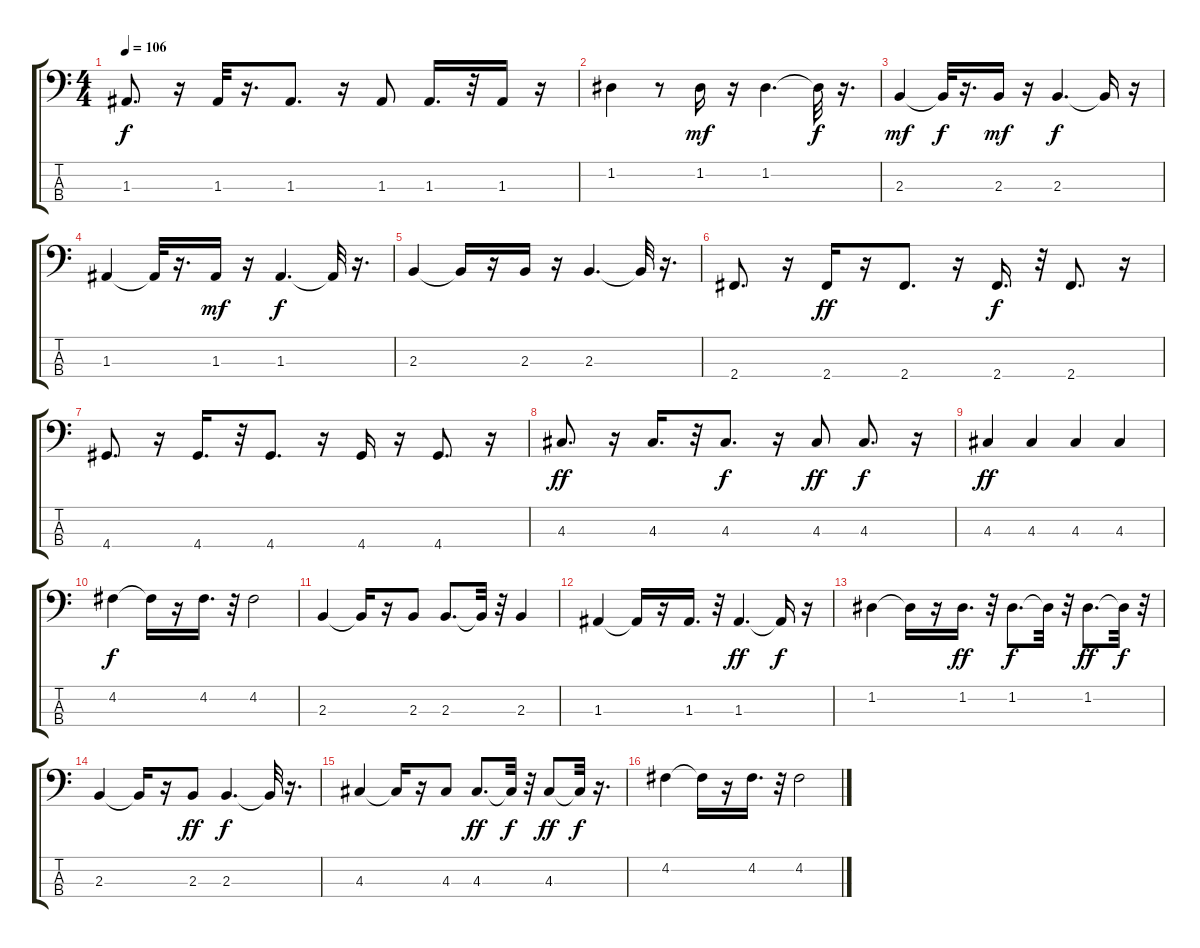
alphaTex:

\track "" {instrument fretlessbass}
\staff {score tabs}
\tuning (G2 D2 A1 E1) {hide}
\ts (4 4)
\tempo 106
\clef f4
\ks c
1.3.8{d dy f} r.16 1.3.32 r.16{d} 1.3.8{d} r.16 1.3.8 1.3.16{d} r.32 1.3.16 r.16 |
1.2.4 r.8 1.2.16{dy mf} r.16 1.2.4{d} 1.2{t}.32{dy f} r.16{d} |
2.3.4{dy mf} 2.3{t}.32{dy f} r.16{d} 2.3.16{dy mf} r.16 2.3.4{d dy f} 2.3{t}.16 r.16 |
1.3.4 1.3{t}.32 r.16{d} 1.3.16{dy mf} r.16 1.3.4{d dy f} 1.3{t}.32 r.16{d} |
2.3.4 2.3{t}.16 r.16 2.3.16 r.16 2.3.4{d} 2.3{t}.32 r.16{d} |
2.4.8{d} r.16 2.4.16{dy ff} r.16 2.4.8{d} r.16 2.4.16{d dy f} r.32 2.4.8{d} r.16 |
4.4.8{d} r.16 4.4.16{d} r.32 4.4.8{d} r.16 4.4.16 r.16 4.4.8{d} r.16 |
4.3.8{d dy ff} r.16 4.3.16{d} r.32 4.3.8{d dy f} r.16 4.3.8{dy ff} 4.3.8{d dy f} r.16 |
4.3.4{dy ff} 4.3.4 4.3.4 4.3.4 |
4.2.4{dy f} 4.2{t}.16 r.16 4.2.16{d} r.32 4.2.2 |
2.3.4 2.3{t}.16 r.16 2.3.8 2.3.8{d} 2.3{t}.32 r.32 2.3.4 |
1.3.4 1.3{t}.16 r.16 1.3.16{d} r.32 1.3.4{d dy ff} 1.3{t}.16{dy f} r.16 |
1.2.4 1.2{t}.16 r.16 1.2.16{d dy ff} r.32 1.2.8{d dy f} 1.2{t}.32 r.32 1.2.8{d dy ff} 1.2{t}.32{dy f} r.32 |
2.3.4 2.3{t}.16 r.16 2.3.8{dy ff} 2.3.4{d dy f} 2.3{t}.32 r.16{d} |
4.3.4 4.3{t}.16 r.16 4.3.8 4.3.8{d dy ff} 4.3{t}.32{dy f} r.32 4.3.8{dy ff} 4.3{t}.32{dy f} r.16{d} |
4.2.4 4.2{t}.16 r.16 4.2.16{d} r.32 4.2.2
